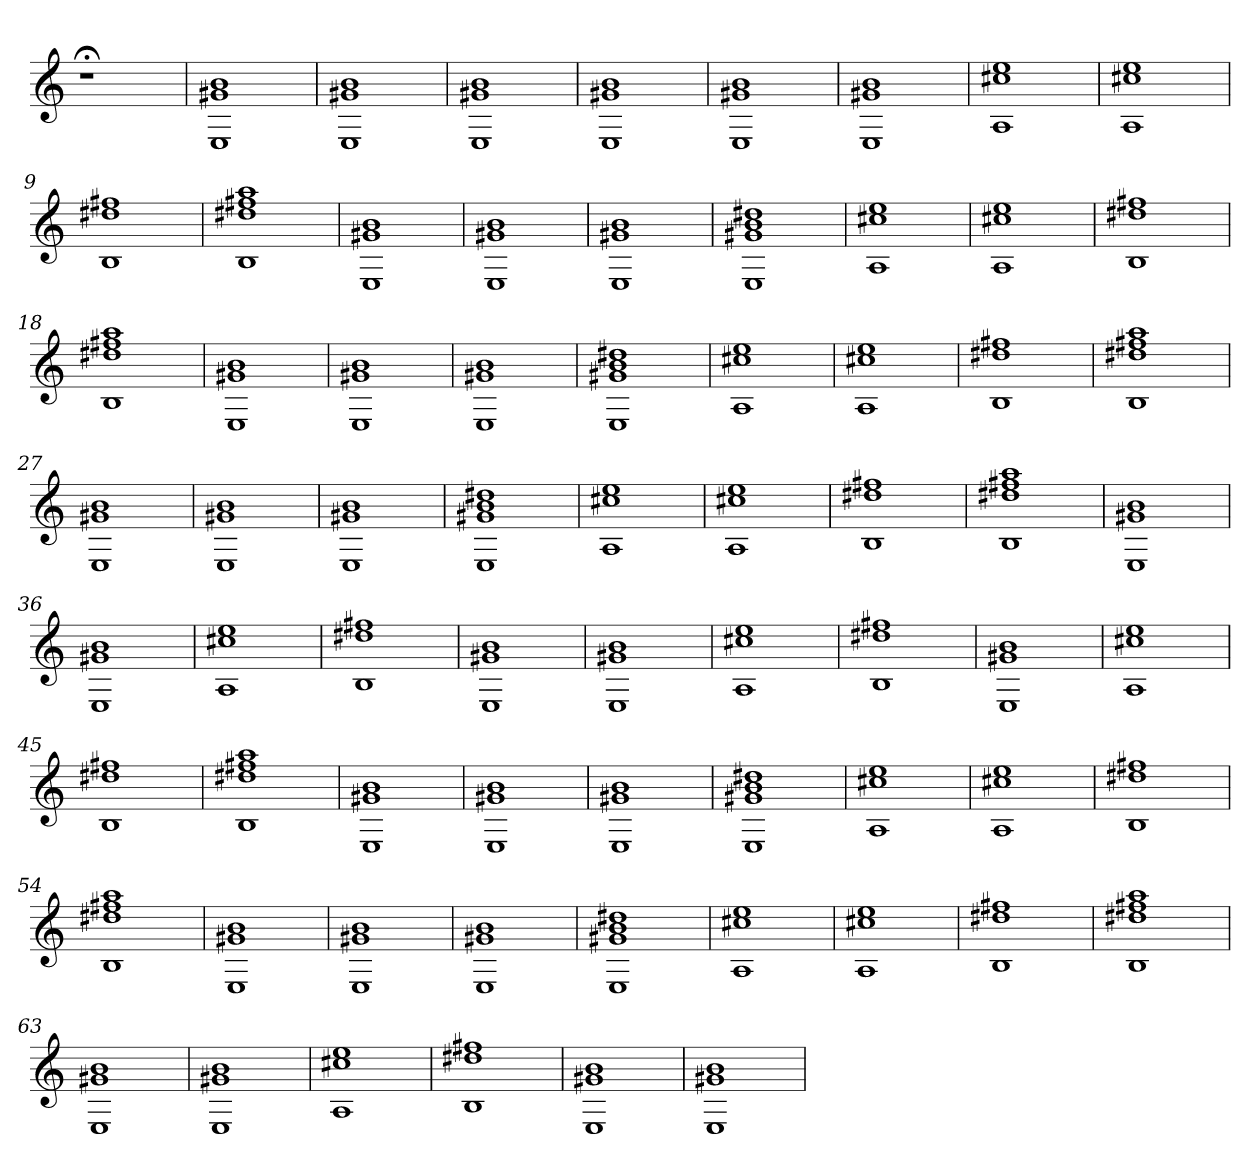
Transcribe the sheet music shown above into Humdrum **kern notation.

**kern
*part1
*staff1
=
1r;<
=1
1E 1g#X 1b
=2
1E 1g#X 1b
=3
1E 1g#X 1b
=4
1E 1g#X 1b
=5
1E 1g#X 1b
=6
1E 1g#X 1b
=7
1A 1cc#X 1ee
=8
1A 1cc#X 1ee
=9
1B 1dd#X 1ff#X
=10
1B 1dd#X 1ff#X 1aa
=11
1E 1g#X 1b
=12
1E 1g#X 1b
=13
1E 1g#X 1b
=14
1E 1g#X 1b 1dd#X
=15
1A 1cc#X 1ee
=16
1A 1cc#X 1ee
=17
1B 1dd#X 1ff#X
=18
1B 1dd#X 1ff#X 1aa
=19
1E 1g#X 1b
=20
1E 1g#X 1b
=21
1E 1g#X 1b
=22
1E 1g#X 1b 1dd#X
=23
1A 1cc#X 1ee
=24
1A 1cc#X 1ee
=25
1B 1dd#X 1ff#X
=26
1B 1dd#X 1ff#X 1aa
=27
1E 1g#X 1b
=28
1E 1g#X 1b
=29
1E 1g#X 1b
=30
1E 1g#X 1b 1dd#X
=31
1A 1cc#X 1ee
=32
1A 1cc#X 1ee
=33
1B 1dd#X 1ff#X
=34
1B 1dd#X 1ff#X 1aa
=35
1E 1g#X 1b
=36
1E 1g#X 1b
=37
1A 1cc#X 1ee
=38
1B 1dd#X 1ff#X
=39
1E 1g#X 1b
=40
1E 1g#X 1b
=41
1A 1cc#X 1ee
=42
1B 1dd#X 1ff#X
=43
1E 1g#X 1b
=44
1A 1cc#X 1ee
=45
1B 1dd#X 1ff#X
=46
1B 1dd#X 1ff#X 1aa
=47
1E 1g#X 1b
=48
1E 1g#X 1b
=49
1E 1g#X 1b
=50
1E 1g#X 1b 1dd#X
=51
1A 1cc#X 1ee
=52
1A 1cc#X 1ee
=53
1B 1dd#X 1ff#X
=54
1B 1dd#X 1ff#X 1aa
=55
1E 1g#X 1b
=56
1E 1g#X 1b
=57
1E 1g#X 1b
=58
1E 1g#X 1b 1dd#X
=59
1A 1cc#X 1ee
=60
1A 1cc#X 1ee
=61
1B 1dd#X 1ff#X
=62
1B 1dd#X 1ff#X 1aa
=63
1E 1g#X 1b
=64
1E 1g#X 1b
=65
1A 1cc#X 1ee
=66
1B 1dd#X 1ff#X
=67
1E 1g#X 1b
=68
1E 1g#X 1b
=
*-
